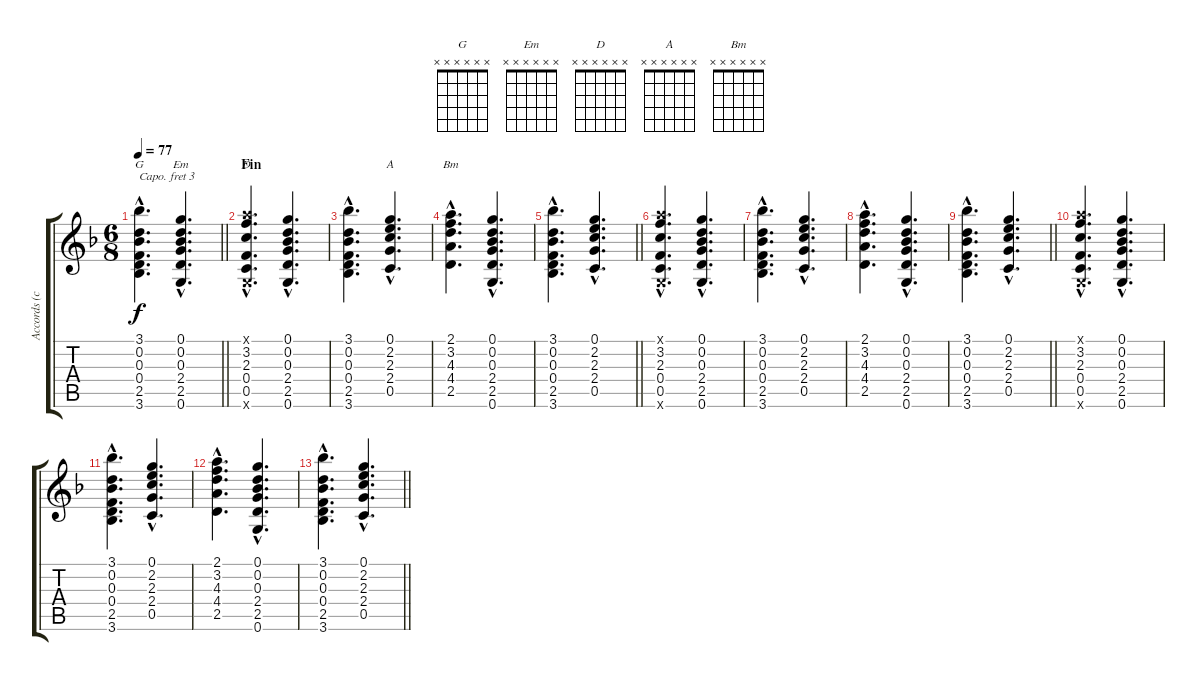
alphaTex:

\track ("Accords (capo 3)" "Accords (c") {instrument acousticguitarnylon}
\staff {score tabs}
\capo 3
\tuning (E4 B3 G3 D3 A2 E2) {hide}
\chord ("G" x x x x x x)
\chord ("Em" x x x x x x)
\chord ("D" x x x x x x)
\chord ("A" x x x x x x)
\chord ("Bm" x x x x x x)
\ts (6 8)
\tempo 77
\clef g2
\barLineRight lightlight
\ks f
(3.1{hac} 0.2{hac} 0.3{hac} 0.4{hac} 2.5{hac} 3.6{hac}).4{d ch "G" dy f} (0.1{hac} 0.2{hac} 0.3{hac} 2.4{hac} 2.5{hac} 0.6{hac}).4{d ch "Em"} |
\section ("" "Fin")
(2.1{hac x} 3.2{hac} 2.3{hac} 0.4{hac} 0.5{hac} 0.6{hac x}).4{d ch "D"} (0.1{hac} 0.2{hac} 0.3{hac} 2.4{hac} 2.5{hac} 0.6{hac}).4{d} |
(3.1{hac} 0.2{hac} 0.3{hac} 0.4{hac} 2.5{hac} 3.6{hac}).4{d} (0.1{hac} 2.2{hac} 2.3{hac} 2.4{hac} 0.5{hac}).4{d ch "A"} |
(2.1{hac} 3.2{hac} 4.3{hac} 4.4{hac} 2.5{hac}).4{d ch "Bm"} (0.1{hac} 0.2{hac} 0.3{hac} 2.4{hac} 2.5{hac} 0.6{hac}).4{d} |
\barLineRight lightlight
(3.1{hac} 0.2{hac} 0.3{hac} 0.4{hac} 2.5{hac} 3.6{hac}).4{d} (0.1{hac} 2.2{hac} 2.3{hac} 2.4{hac} 0.5{hac}).4{d} |
(2.1{hac x} 3.2{hac} 2.3{hac} 0.4{hac} 0.5{hac} 0.6{hac x}).4{d} (0.1{hac} 0.2{hac} 0.3{hac} 2.4{hac} 2.5{hac} 0.6{hac}).4{d} |
(3.1{hac} 0.2{hac} 0.3{hac} 0.4{hac} 2.5{hac} 3.6{hac}).4{d} (0.1{hac} 2.2{hac} 2.3{hac} 2.4{hac} 0.5{hac}).4{d} |
(2.1{hac} 3.2{hac} 4.3{hac} 4.4{hac} 2.5{hac}).4{d} (0.1{hac} 0.2{hac} 0.3{hac} 2.4{hac} 2.5{hac} 0.6{hac}).4{d} |
\barLineRight lightlight
(3.1{hac} 0.2{hac} 0.3{hac} 0.4{hac} 2.5{hac} 3.6{hac}).4{d} (0.1{hac} 2.2{hac} 2.3{hac} 2.4{hac} 0.5{hac}).4{d} |
(2.1{hac x} 3.2{hac} 2.3{hac} 0.4{hac} 0.5{hac} 0.6{hac x}).4{d} (0.1{hac} 0.2{hac} 0.3{hac} 2.4{hac} 2.5{hac} 0.6{hac}).4{d} |
(3.1{hac} 0.2{hac} 0.3{hac} 0.4{hac} 2.5{hac} 3.6{hac}).4{d} (0.1{hac} 2.2{hac} 2.3{hac} 2.4{hac} 0.5{hac}).4{d} |
(2.1{hac} 3.2{hac} 4.3{hac} 4.4{hac} 2.5{hac}).4{d} (0.1{hac} 0.2{hac} 0.3{hac} 2.4{hac} 2.5{hac} 0.6{hac}).4{d} |
\barLineRight lightlight
(3.1{hac} 0.2{hac} 0.3{hac} 0.4{hac} 2.5{hac} 3.6{hac}).4{d} (0.1{hac} 2.2{hac} 2.3{hac} 2.4{hac} 0.5{hac}).4{d}
